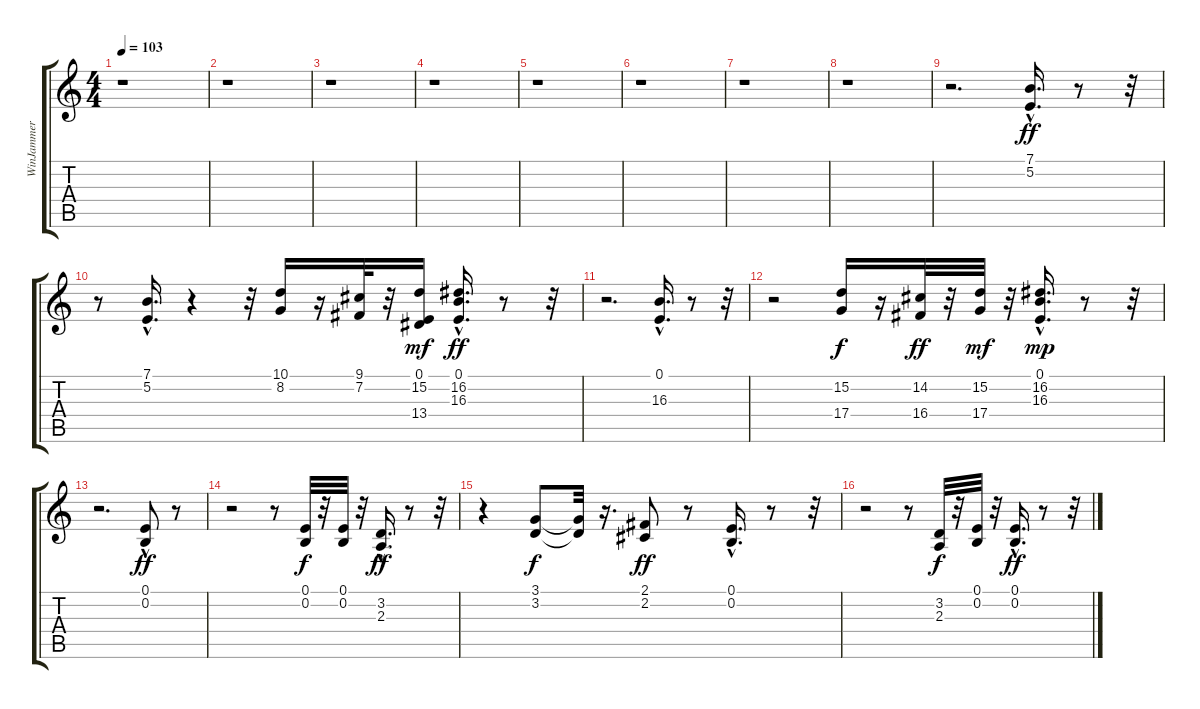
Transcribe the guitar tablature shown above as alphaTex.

\track ("WinJammer Demo" "WinJammer ") {instrument electricpiano2}
\staff {score tabs}
\tuning (E4 B3 G3 D3 A2 E2) {hide}
\ts (4 4)
\tempo 103
\clef g2
\ks c
r.1{dy mf} |
r.1 |
r.1 |
r.1 |
r.1 |
r.1 |
r.1 |
r.1 |
r.2{d} (7.1{hac} 5.2{hac}).16{d dy ff} r.8 r.32 |
r.8 (7.1{hac} 5.2{hac}).16{d} r.4 r.32 (10.1 8.2).16 r.16 (9.1 7.2).32 r.32 (0.1 15.2 13.4).16{dy mf} (0.1{hac} 16.2 16.3).16{d dy ff} r.8 r.32 |
r.2{d} (0.1{hac} 16.3{hac}).16{d} r.8 r.32 |
r.2 (15.2 17.4).16{dy f} r.16 (14.2 16.4).32{dy ff} r.32 (15.2 17.4).32{dy mf} r.32 (0.1{hac} 16.2 16.3{hac}).16{d dy mp} r.8 r.32 |
r.2{d} (0.1{hac} 0.2).8{dy ff} r.8 |
r.2 r.8 (0.1 0.2).32{dy f} r.32 (0.1 0.2).32 r.32 (3.2{hac} 2.3{hac}).16{d dy ff} r.8 r.32 |
r.4 (3.1 3.2).8{dy f} (3.1{t} 3.2{t}).32 r.16{d} (2.1 2.2).8{dy ff} r.8 (0.1{hac} 0.2{hac}).16{d} r.8 r.32 |
r.2 r.8 (3.2 2.3).32{dy f} r.32 (0.1 0.2).32 r.32 (0.1 0.2{hac}).16{d dy ff} r.8 r.32
